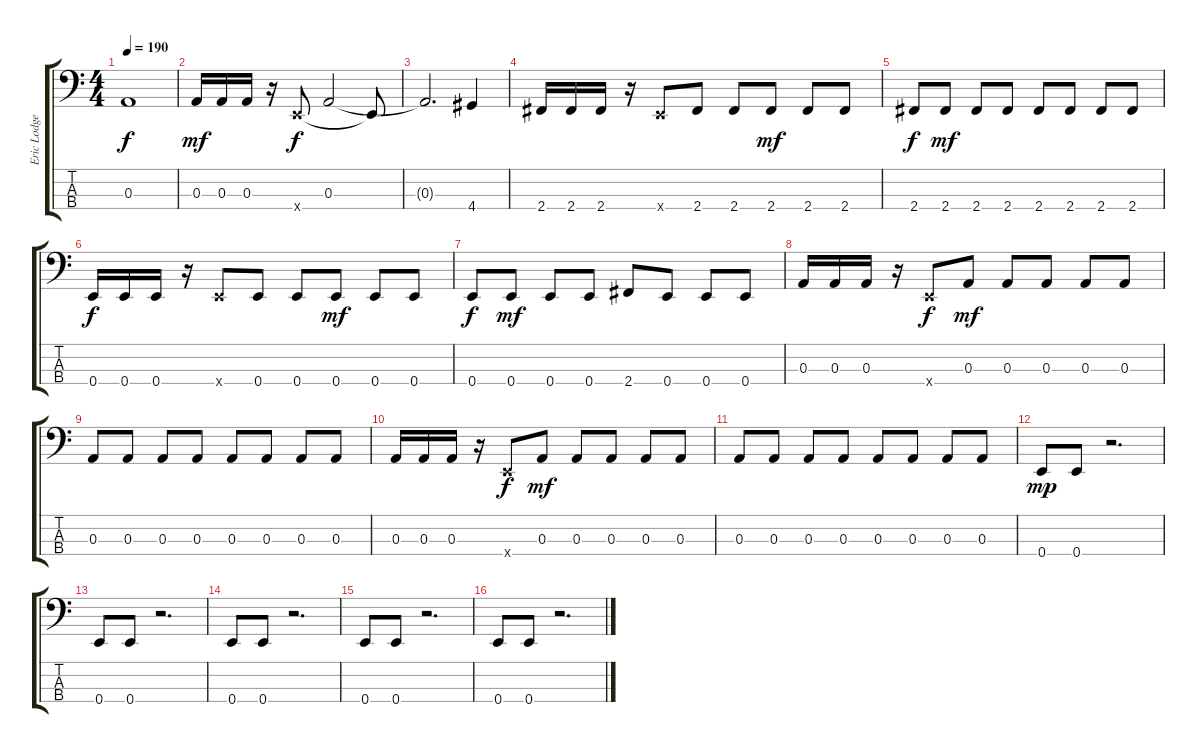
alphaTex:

\track ("Eric Lodge" "Eric Lodge") {instrument electricbassfinger}
\staff {score tabs}
\tuning (G2 D2 A1 E1) {hide}
\ts (4 4)
\tempo 190
\clef f4
\ks c
0.3{t}.1{dy f} |
0.3.16{dy mf} 0.3.16 0.3.16 r.16 0.4{x}.8{dy f} 0.3.2 0.4{t}.8 |
0.3{t}.2{d} 4.4.4 |
2.4.16 2.4.16 2.4.16 r.16 0.4{x}.8 2.4.8 2.4.8 2.4.8{dy mf} 2.4.8 2.4.8 |
2.4.8{dy f} 2.4.8{dy mf} 2.4.8 2.4.8 2.4.8 2.4.8 2.4.8 2.4.8 |
0.4.16{dy f} 0.4.16 0.4.16 r.16 0.4{x}.8 0.4.8 0.4.8 0.4.8{dy mf} 0.4.8 0.4.8 |
0.4.8{dy f} 0.4.8{dy mf} 0.4.8 0.4.8 2.4.8 0.4.8 0.4.8 0.4.8 |
0.3.16 0.3.16 0.3.16 r.16 0.4{x}.8{dy f} 0.3.8{dy mf} 0.3.8 0.3.8 0.3.8 0.3.8 |
0.3.8 0.3.8 0.3.8 0.3.8 0.3.8 0.3.8 0.3.8 0.3.8 |
0.3.16 0.3.16 0.3.16 r.16 0.4{x}.8{dy f} 0.3.8{dy mf} 0.3.8 0.3.8 0.3.8 0.3.8 |
0.3.8 0.3.8 0.3.8 0.3.8 0.3.8 0.3.8 0.3.8 0.3.8 |
0.4.8{dy mp} 0.4.8 r.2{d} |
0.4.8 0.4.8 r.2{d} |
0.4.8 0.4.8 r.2{d} |
0.4.8 0.4.8 r.2{d} |
0.4.8 0.4.8 r.2{d}
